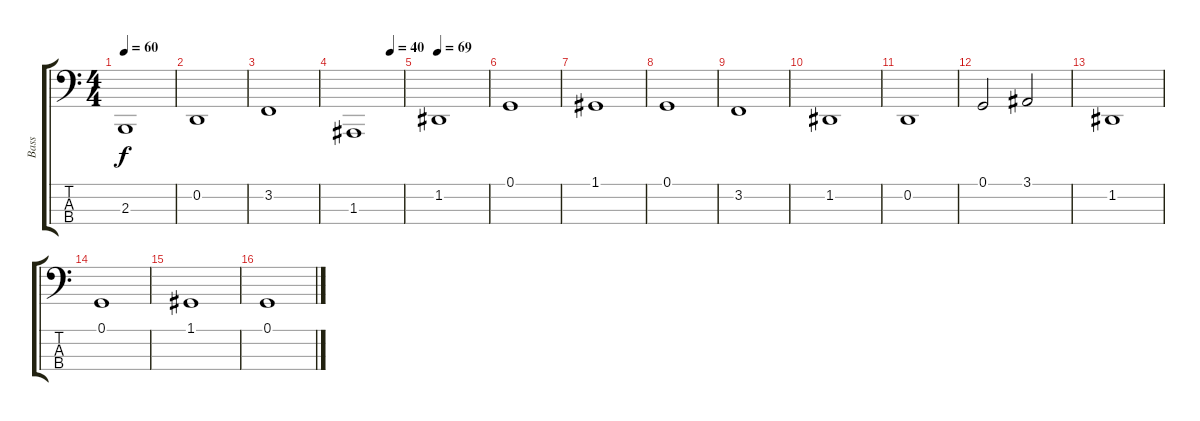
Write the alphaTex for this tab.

\track ("Bass" "Bass") {instrument stringensemble2}
\staff {score tabs}
\tuning (G2 D2 A1 E1) {hide}
\ts (4 4)
\tempo 60
\clef f4
\ks c
2.3.1{dy f instrument stringensemble2} |
0.2.1 |
3.2.1 |
\tempo (40 0.75)
1.3.1 |
\tempo 69
1.2.1 |
0.1.1 |
1.1.1 |
0.1.1 |
3.2.1 |
1.2.1 |
0.2.1 |
0.1.2 3.1.2 |
1.2.1 |
0.1.1 |
1.1.1 |
0.1.1
